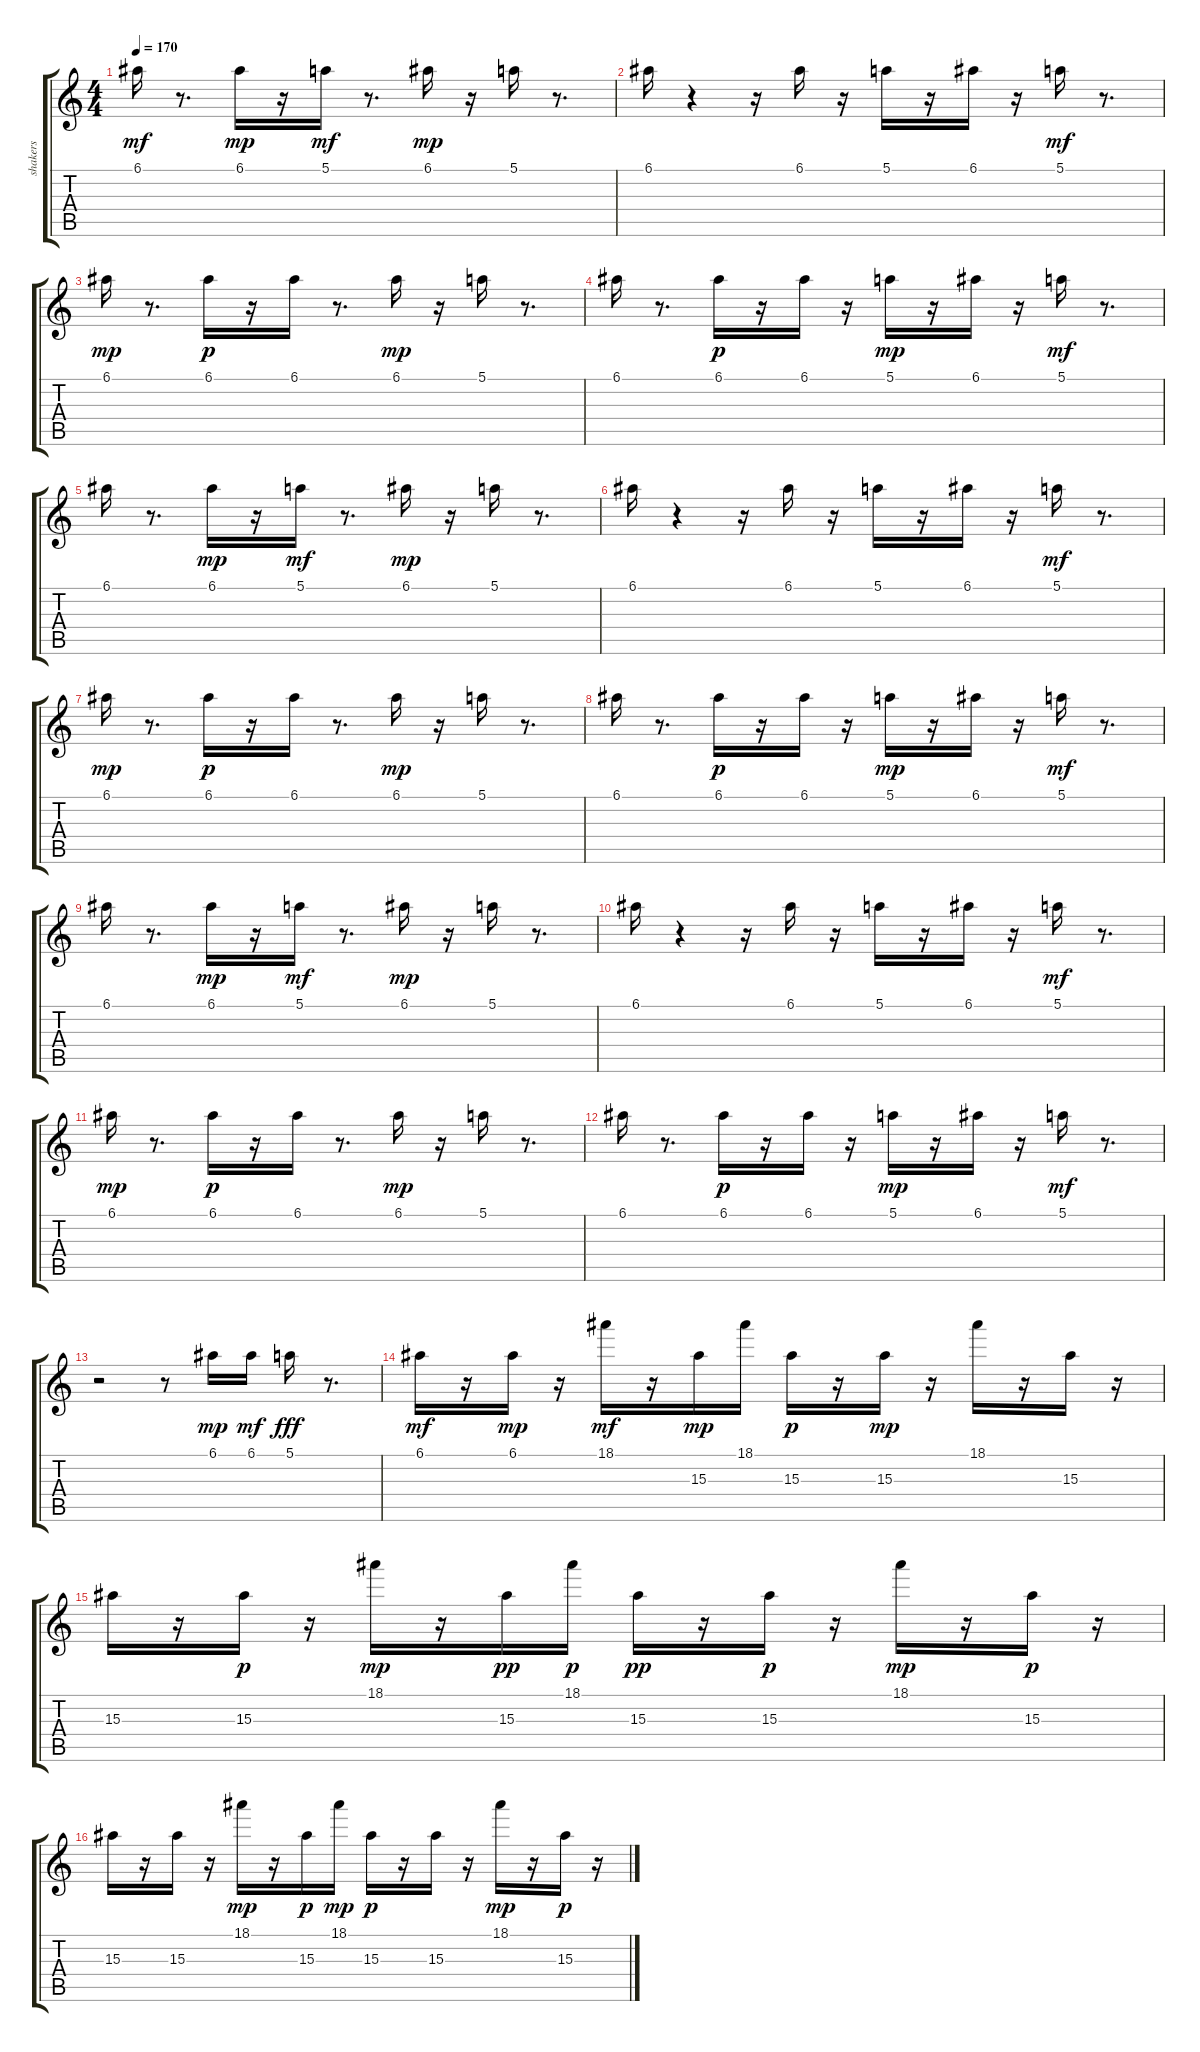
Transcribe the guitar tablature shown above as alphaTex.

\track ("shakers" "shakers") {instrument acousticguitarnylon}
\staff {score tabs}
\tuning (E4 B3 G3 D3 A2 E2) {hide}
\ts (4 4)
\tempo 170
\clef g2
\ks c
6.1.16{dy mf} r.8{d} 6.1.16{dy mp} r.16 5.1.16{dy mf} r.8{d} 6.1.16{dy mp} r.16 5.1.16 r.8{d} |
6.1.16 r.4 r.16 6.1.16 r.16 5.1.16 r.16 6.1.16 r.16 5.1.16{dy mf} r.8{d} |
6.1.16{dy mp} r.8{d} 6.1.16{dy p} r.16 6.1.16 r.8{d} 6.1.16{dy mp} r.16 5.1.16 r.8{d} |
6.1.16 r.8{d} 6.1.16{dy p} r.16 6.1.16 r.16 5.1.16{dy mp} r.16 6.1.16 r.16 5.1.16{dy mf} r.8{d} |
6.1.16 r.8{d} 6.1.16{dy mp} r.16 5.1.16{dy mf} r.8{d} 6.1.16{dy mp} r.16 5.1.16 r.8{d} |
6.1.16 r.4 r.16 6.1.16 r.16 5.1.16 r.16 6.1.16 r.16 5.1.16{dy mf} r.8{d} |
6.1.16{dy mp} r.8{d} 6.1.16{dy p} r.16 6.1.16 r.8{d} 6.1.16{dy mp} r.16 5.1.16 r.8{d} |
6.1.16 r.8{d} 6.1.16{dy p} r.16 6.1.16 r.16 5.1.16{dy mp} r.16 6.1.16 r.16 5.1.16{dy mf} r.8{d} |
6.1.16 r.8{d} 6.1.16{dy mp} r.16 5.1.16{dy mf} r.8{d} 6.1.16{dy mp} r.16 5.1.16 r.8{d} |
6.1.16 r.4 r.16 6.1.16 r.16 5.1.16 r.16 6.1.16 r.16 5.1.16{dy mf} r.8{d} |
6.1.16{dy mp} r.8{d} 6.1.16{dy p} r.16 6.1.16 r.8{d} 6.1.16{dy mp} r.16 5.1.16 r.8{d} |
6.1.16 r.8{d} 6.1.16{dy p} r.16 6.1.16 r.16 5.1.16{dy mp} r.16 6.1.16 r.16 5.1.16{dy mf} r.8{d} |
r.2 r.8 6.1.16{dy mp} 6.1.16{dy mf} 5.1.16{dy fff} r.8{d} |
6.1.16{dy mf} r.16 6.1.16{dy mp} r.16 18.1.16{dy mf} r.16 15.3.16{dy mp} 18.1.16 15.3.16{dy p} r.16 15.3.16{dy mp} r.16 18.1.16 r.16 15.3.16 r.16 |
15.3.16 r.16 15.3.16{dy p} r.16 18.1.16{dy mp} r.16 15.3.16{dy pp} 18.1.16{dy p} 15.3.16{dy pp} r.16 15.3.16{dy p} r.16 18.1.16{dy mp} r.16 15.3.16{dy p} r.16 |
15.3.16 r.16 15.3.16 r.16 18.1.16{dy mp} r.16 15.3.16{dy p} 18.1.16{dy mp} 15.3.16{dy p} r.16 15.3.16 r.16 18.1.16{dy mp} r.16 15.3.16{dy p} r.16
